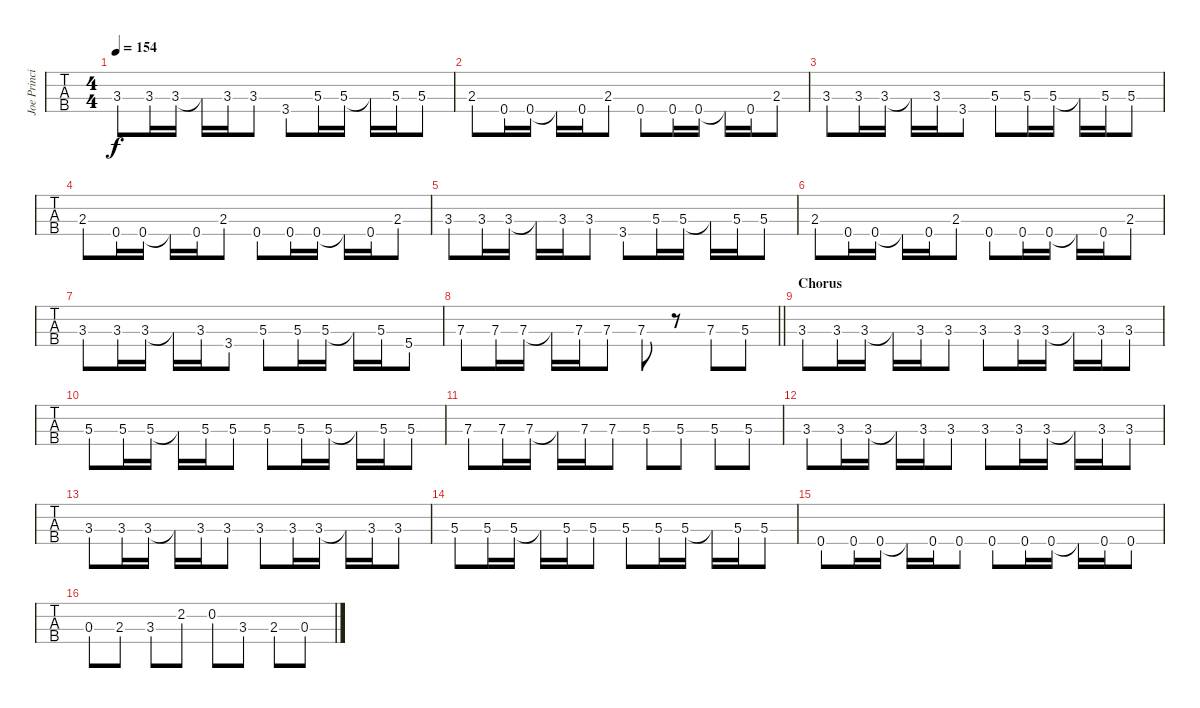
\track ("Joe Principe - Bass" "Joe Princi") {instrument electricbassfinger}
\staff {tabs}
\tuning (Gb2 Db2 Ab1 Eb1) {hide}
\ts (4 4)
\tempo 154
\clef f4
\ks gb
3.3.8{dy f} 3.3.16 3.3.16 3.3{t}.16 3.3.16 3.3.8 3.4.8 5.3.16 5.3.16 5.3{t}.16 5.3.16 5.3.8 |
2.3.8 0.4.16 0.4.16 0.4{t}.16 0.4.16 2.3.8 0.4.8 0.4.16 0.4.16 0.4{t}.16 0.4.16 2.3.8 |
3.3.8 3.3.16 3.3.16 3.3{t}.16 3.3.16 3.4.8 5.3.8 5.3.16 5.3.16 5.3{t}.16 5.3.16 5.3.8 |
2.3.8 0.4.16 0.4.16 0.4{t}.16 0.4.16 2.3.8 0.4.8 0.4.16 0.4.16 0.4{t}.16 0.4.16 2.3.8 |
3.3.8 3.3.16 3.3.16 3.3{t}.16 3.3.16 3.3.8 3.4.8 5.3.16 5.3.16 5.3{t}.16 5.3.16 5.3.8 |
2.3.8 0.4.16 0.4.16 0.4{t}.16 0.4.16 2.3.8 0.4.8 0.4.16 0.4.16 0.4{t}.16 0.4.16 2.3.8 |
3.3.8 3.3.16 3.3.16 3.3{t}.16 3.3.16 3.4.8 5.3.8 5.3.16 5.3.16 5.3{t}.16 5.3.16 5.4.8 |
\barLineRight lightlight
7.3.8 7.3.16 7.3.16 7.3{t}.16 7.3.16 7.3.8 7.3.8 r.8 7.3.8 5.3.8 |
\section ("" "Chorus")
3.3.8 3.3.16 3.3.16 3.3{t}.16 3.3.16 3.3.8 3.3.8 3.3.16 3.3.16 3.3{t}.16 3.3.16 3.3.8 |
5.3.8 5.3.16 5.3.16 5.3{t}.16 5.3.16 5.3.8 5.3.8 5.3.16 5.3.16 5.3{t}.16 5.3.16 5.3.8 |
7.3.8 7.3.16 7.3.16 7.3{t}.16 7.3.16 7.3.8 5.3.8 5.3.8 5.3.8 5.3.8 |
3.3.8 3.3.16 3.3.16 3.3{t}.16 3.3.16 3.3.8 3.3.8 3.3.16 3.3.16 3.3{t}.16 3.3.16 3.3.8 |
3.3.8 3.3.16 3.3.16 3.3{t}.16 3.3.16 3.3.8 3.3.8 3.3.16 3.3.16 3.3{t}.16 3.3.16 3.3.8 |
5.3.8 5.3.16 5.3.16 5.3{t}.16 5.3.16 5.3.8 5.3.8 5.3.16 5.3.16 5.3{t}.16 5.3.16 5.3.8 |
0.4.8 0.4.16 0.4.16 0.4{t}.16 0.4.16 0.4.8 0.4.8 0.4.16 0.4.16 0.4{t}.16 0.4.16 0.4.8 |
0.3.8 2.3.8 3.3.8 2.2.8 0.2.8 3.3.8 2.3.8 0.3.8
